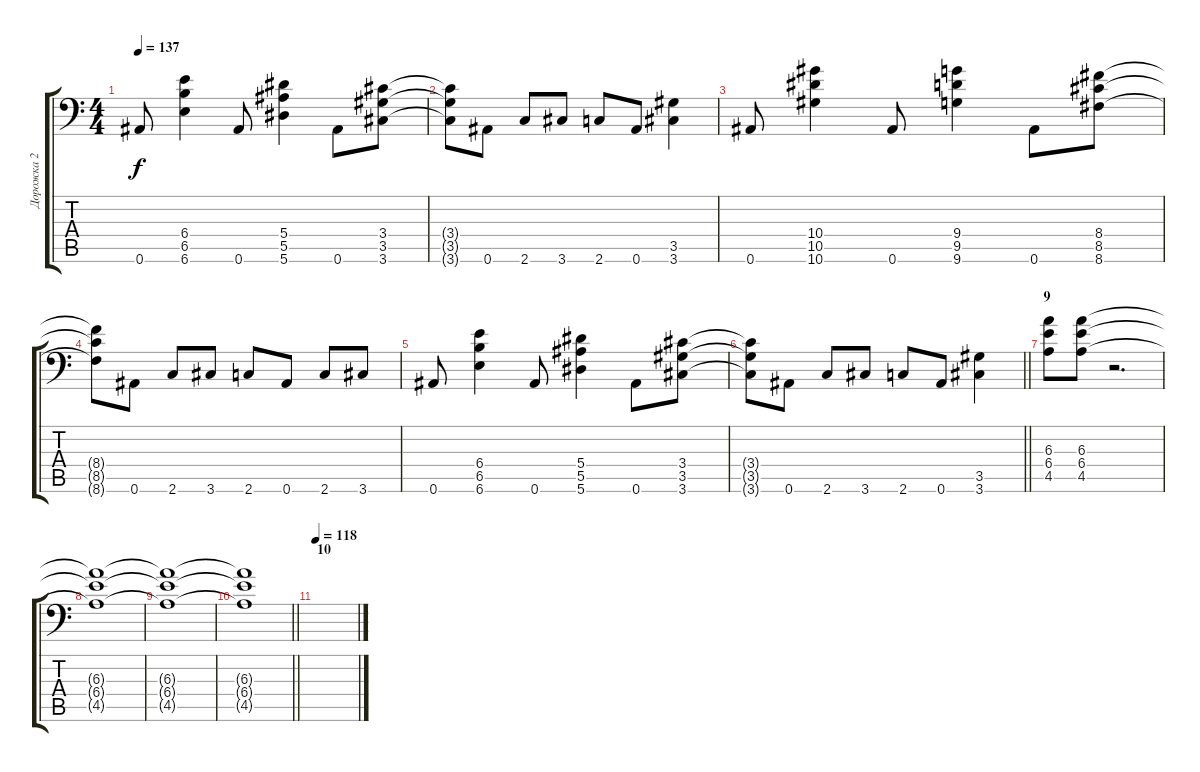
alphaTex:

\track ("Дорожка 2" "Дорожка 2") {instrument overdrivenguitar}
\staff {score tabs}
\tuning (C4 G3 Eb3 Bb2 F2 Bb1) {hide}
\ts (4 4)
\tempo 137
\clef f4
\ks c
0.6.8{dy f} (6.4 6.5 6.6).4 0.6.8 (5.4 5.5 5.6).4 0.6.8 (3.4 3.5 3.6).8 |
(3.4{t} 3.5{t} 3.6{t}).8 0.6.8 2.6.8 3.6.8 2.6.8 0.6.8 (3.5 3.6).4 |
0.6.8 (10.4 10.5 10.6).4 0.6.8 (9.4 9.5 9.6).4 0.6.8 (8.4 8.5 8.6).8 |
(8.4{t} 8.5{t} 8.6{t}).8 0.6.8 2.6.8 3.6.8 2.6.8 0.6.8 2.6.8 3.6.8 |
0.6.8 (6.4 6.5 6.6).4 0.6.8 (5.4 5.5 5.6).4 0.6.8 (3.4 3.5 3.6).8 |
\barLineRight lightlight
(3.4{t} 3.5{t} 3.6{t}).8 0.6.8 2.6.8 3.6.8 2.6.8 0.6.8 (3.5 3.6).4 |
\section ("" "9")
(6.3 6.4 4.5).8 (6.3 6.4 4.5).8 r.2{d} |
(6.3{t} 6.4{t} 4.5{t}).1 |
(6.3{t} 6.4{t} 4.5{t}).1 |
\barLineRight lightlight
(6.3{t} 6.4{t} 4.5{t}).1 |
\section ("" "10")
\tempo 118
